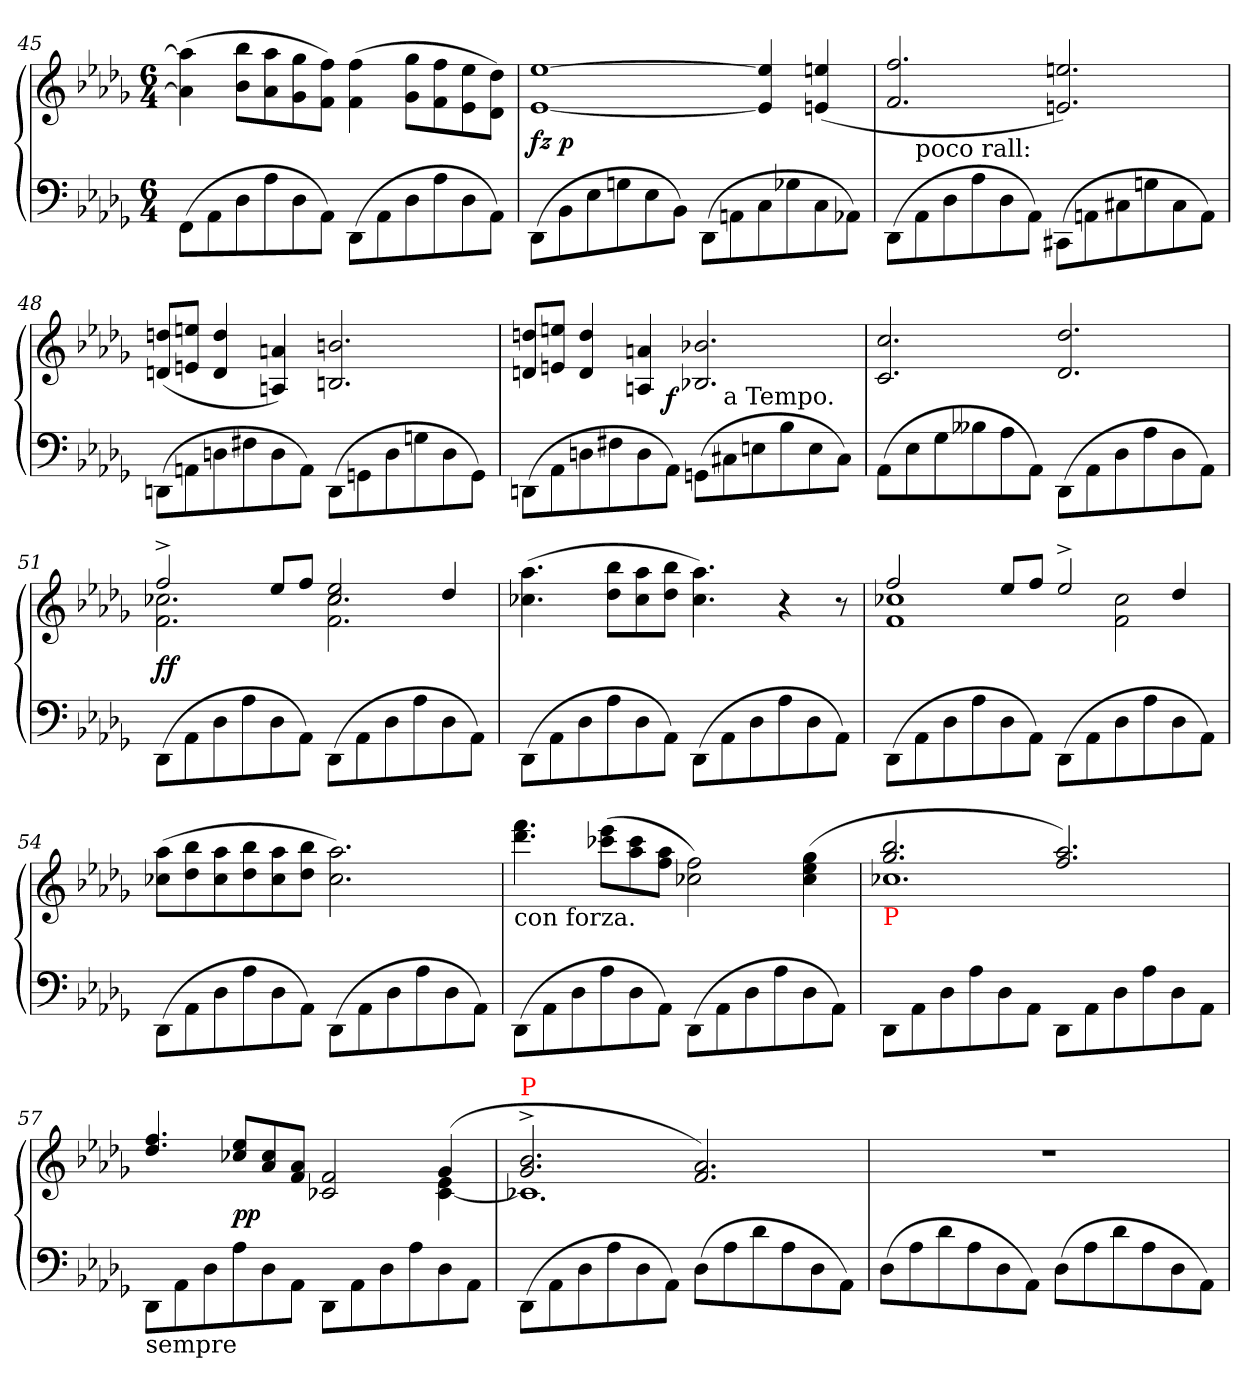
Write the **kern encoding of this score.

**kern	**kern	**dynam
*part1	*part1	*part1
*staff2	*staff1	*staff1/2
*clefF4	*clefG2	*
*k[b-e-a-d-g-]	*k[b-e-a-d-g-]	*
*b-:	*b-:	*
*M6/4	*M6/4	*
=45	=45	=45
(8FF\L	(>4aa-] 4a-]	.
8AA-	.	.
8D-	8bb- 8b-L	.
8A-	8aa- 8a-	.
8D-	8gg- 8g-	.
8AA-J)	8ff 8fJ)	.
(8DD-\L	(4ff 4f	.
8AA-	.	.
8D-	8gg- 8g-L	.
8A-	8ff 8f	.
8D-	8ee- 8e-	.
8AA-J)	8dd- 8d-J)	.
=46	=46	=46
*	*^	*
(8DD-\L	[1ee- [1e-	8ryy	fz
8BB-	.	1ryy	p
8E-	.	.	.
8Gn	.	.	.
8E-	.	.	.
8BB-J)	.	.	.
(8DD-\L	.	.	.
8AAn	.	.	.
8C	4ee-] 4e-]	.	.
8G-X	.	4.ryy	.
8C	(4een 4en	.	.
8AA-XJ)	.	.	.
*	*v	*v	*
=47	=47	=47
(8DD-\L	2.ff/ 2.f/	.
!LO:TX:a:t=poco rall&colon;	!	!
8AA-	.	.
8D-	.	.
8A-	.	.
8D-	.	.
8AA-J)	.	.
(8CC#X\L	2.een 2.en)	.
8AAn	.	.
8C#	.	.
8Gn	.	.
8C#	.	.
8AAJ)	.	.
=48	=48	=48
(8DDn\L	(8ddn 8dnL	.
8AAn	8een 8enJ	.
8D	4dd 4d	.
8F#X	.	.
8D	4an 4An)	.
8AAJ)	.	.
(8DD\L	2.bn 2.Bn	.
8GGn	.	.
8D	.	.
8Gn	.	.
8D	.	.
8GGJ)	.	.
=49	=49	=49
*	*^	*
(8DDn\L	8ddn 8dnL	2ryy	.
8AA-	8een 8enJ	.	.
8D	4dd 4d	.	.
8F#X	.	.	.
8D	4an 4An	8ryy	.
8AA-J)	.	2..ryy	f
(8GGn\L	2.b-X 2.B-X	.	.
!LO:TX:a:t=a Tempo.	!	!	!
8C#X	.	.	.
8En	.	.	.
8B-	.	.	.
8E	.	.	.
8C#J)	.	.	.
*	*v	*v	*
=50	=50	=50
(8AA-L	2.cc 2.c	.
8E-	.	.
8G-	.	.
8B--X	.	.
8A-	.	.
8AA-J)	.	.
(8DD-\L	2.dd- 2.d-	.
8AA-	.	.
8D-	.	.
8A-	.	.
8D-	.	.
8AA-J)	.	.
=51	=51	=51
*	*^	*
(8DD-\L	2ff^	2.cc-X 2.f	ff
8AA-	.	.	.
8D-	.	.	.
8A-	.	.	.
8D-	8ee-L	.	.
8AA-J)	8ffJ	.	.
(8DD-\L	2ee- 2cc-	2.cc- 2.f	.
8AA-	.	.	.
8D-	.	.	.
8A-	.	.	.
8D-	4dd-	.	.
8AA-J)	.	.	.
*	*v	*v	*
=52	=52	=52
(8DD-\L	(4.aa- 4.cc-X	.
8AA-	.	.
8D-	.	.
8A-	8bb- 8dd-L	.
8D-	8aa- 8cc-	.
8AA-J)	8bb- 8dd-J	.
(8DD-\L	4.aa- 4.cc-)	.
8AA-	.	.
8D-	.	.
8A-	4r	.
8D-	.	.
8AA-J)	8r	.
=53	=53	=53
*	*^	*
(8DD-\L	2ff	1cc-X 1f	.
8AA-	.	.	.
8D-	.	.	.
8A-	.	.	.
8D-	8ee-L	.	.
8AA-J)	8ffJ	.	.
(8DD-\L	2ee-^	.	.
8AA-	.	.	.
8D-	.	2cc- 2f	.
8A-	.	.	.
8D-	4dd-	.	.
8AA-J)	.	.	.
*	*v	*v	*
=54	=54	=54
(8DD-\L	(8aa- 8cc-XL	.
8AA-	8bb- 8dd-	.
8D-	8aa- 8cc-	.
8A-	8bb- 8dd-	.
8D-	8aa- 8cc-	.
8AA-J)	8bb- 8dd-J	.
(8DD-\L	2.aa- 2.cc-)	.
8AA-	.	.
8D-	.	.
8A-	.	.
8D-	.	.
8AA-J)	.	.
=55	=55	=55
!	!LO:TX:b:t=con forza.	!
(8DD-\L	4.fff 4.ddd-	.
8AA-	.	.
8D-	.	.
8A-	(8eee- 8ccc-XL	.
8D-	8ccc- 8aa-	.
8AA-J)	8aa- 8ffJ	.
(8DD-\L	2ff 2cc-X)	.
8AA-	.	.
8D-	.	.
8A-	.	.
8D-	(>4gg- 4ee- 4cc-	.
8AA-J)	.	.
=56	=56	=56
*	*^	*
!	!LO:TX:b:color=red:t=P	!	!
8DD-\L	2.bb- 2.gg-	1.cc-X	.
8AA-	.	.	.
8D-	.	.	.
8A-	.	.	.
8D-	.	.	.
8AA-J	.	.	.
8DD-\L	2.aa- 2.ff)	.	.
8AA-	.	.	.
8D-	.	.	.
8A-	.	.	.
8D-	.	.	.
8AA-J	.	.	.
=57	=57	=57	=57
!LO:TX:b:t=sempre	!	!	!
8DD-\L	4.ff/ 4.dd-/	2.ryy	.
8AA-	.	.	.
8D-	.	.	.
8A-	8ee-/ 8cc-X/L	.	pp
8D-	8cc- 8a-	.	.
8AA-J	8a- 8fJ	.	.
8DD-\L	2f/ 2c-X/	2ryy	.
8AA-	.	.	.
8D-	.	.	.
8A-	.	.	.
8D-	(4g-	[4c- 4e-	.
8AA-J	.	.	.
=58	=58	=58	=58
!	!LO:TX:a:color=red:t=P	!	!
(8DD-\L	2.b-^< 2.g-^<	1.c-X]	.
8AA-	.	.	.
8D-	.	.	.
8A-	.	.	.
8D-	.	.	.
8AA-J)	.	.	.
(8D-L	2.a- 2.f)	.	.
8A-	.	.	.
8d-	.	.	.
8A-	.	.	.
8D-	.	.	.
8AA-J)	.	.	.
*	*v	*v	*
=59	=59	=59
(8D-L	1.r	.
8A-	.	.
8d-	.	.
8A-	.	.
8D-	.	.
8AA-J)	.	.
(8D-L	.	.
8A-	.	.
8d-	.	.
8A-	.	.
8D-	.	.
8AA-J)	.	.
=	=	=
*-	*-	*-
